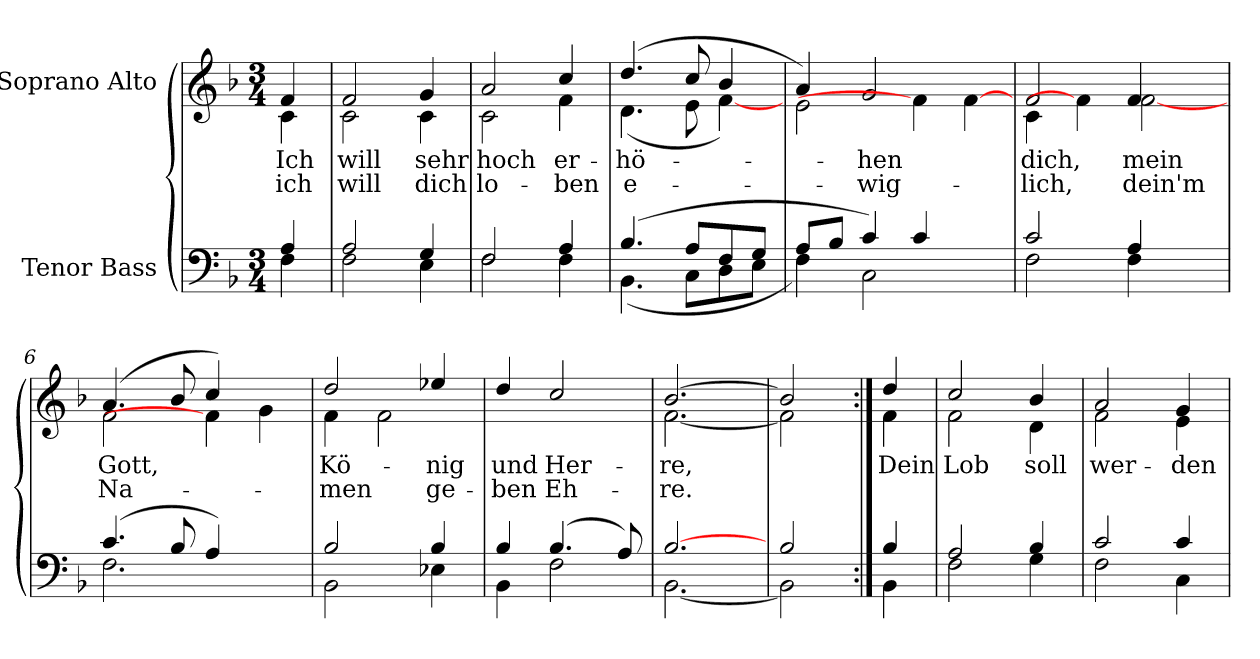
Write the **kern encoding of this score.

**kern	**kern	**text	**text
*part2	*part1	*part1	*part1
*staff2	*staff1	*staff1	*staff1
*I"Tenor Bass	*I"Soprano Alto	*	*
*clefF4	*clefG2	*	*
*k[b-]	*k[b-]	*	*
*F:	*F:	*	*
*M3/4	*M3/4	*	*
=	=	=	=
*^	*	*	*
!	!	!LO:TX:a:cj:t=Cornelius Becker\n(1561-1604)	!	!
!	!	!LO:TX:a:cj:t=Psalm 145, SWV 250	!	!
!	!	!LO:TX:a:cj:t=Heinrich Schütz\n(1585-1672)	!	!
!	!	!	!LO:LY:b	!LO:LY:b
*	*	*^	*	*
4A/	4F\	4f/	4c\	Ich	ich
=1	=1	=1	=1	=1	=1
!	!	!	!	!LO:LY:b	!LO:LY:b
2A/	2F\	2f/	2c\	will	will
!	!	!	!	!LO:LY:b	!LO:LY:b
4G/	4E\	4g/	4c\	sehr	dich
=2	=2	=2	=2	=2	=2
!	!	!	!	!LO:LY:b	!LO:LY:b
2F/	2F\	2a/	2c\	hoch	lo-
!	!	!	!	!LO:LY:b	!LO:LY:b
4A/	4F\	4cc/	4f\	-er-	-ben
=3	=3	=3	=3	=3	=3
!	!	!	!	!LO:LY:b	!LO:LY:b
(>4.B-/	(<4.BB-\	(>4.dd/	(<4.d\	hö-	e-
8A/L	8C\L	8cc/	8e\	.	.
8F/	8D\	4b-/	[4f\)	.	.
8G/J	8E\J	.	.	.	.
=4A	=4A	=4A	=4A	=4A	=4A
8A/L	4F\)	4a/)	2e\	.	.
8B-/J	.	.	.	.	.
!	!	!	!	!LO:LY:b	!LO:LY:b
4c/)	2C\	2g/	.	hen	wig-
4c/	.	.	4f\]	.	.
4ryy	4ryy	4ryy	[4f\	.	.
=5A	=5A	=5A	=5A	=5A	=5A
!	!	!	!	!LO:LY:b	!LO:LY:b
2c/	2F\	2f/	4c\	-dich,	lich,
.	.	.	4f\]	.	.
!	!	!	!	!LO:LY:b	!LO:LY:b
4A/	4F\	4f/	[2f\	mein	dein'm
4ryy	4ryy	4ryy	.	.	.
=6A	=6A	=6A	=6A	=6A	=6A
!	!	!	!	!LO:LY:b	!LO:LY:b
(>4.c/	2.F\	(>4.a/	2f\	Gott,	Na-
8B-/	.	8b-/	.	.	.
4A/)	.	4cc/)	4f\]	.	.
4ryy	4ryy	4ryy	4g\	.	.
=7	=7	=7	=7	=7	=7
!	!	!	!	!LO:LY:b	!LO:LY:b
2B-/	2BB-\	2dd/	4f\	Kö-	-men
.	.	.	2f\	.	.
!	!	!	!	!LO:LY:b	!LO:LY:b
4B-/	4E-X\	4ee-X/	.	nig	ge-
*	*	*v	*v	*	*
=8	=8	=8	=8	=8
!	!	!	!LO:LY:b	!LO:LY:b
4B-/	4BB-\	4dd/	-und	ben
!	!	!	!LO:LY:b	!LO:LY:b
(>4.B-/	2F\	2cc/	Her-	-Eh-
8A/)	.	.	.	.
!!LO:LB:g=z
=9	=9	=9	=9	=9
!	!	!	!LO:LY:b	!LO:LY:b
*	*	*^	*	*
[2.B-/	[2.BB-\	[2.b-/	[2.f\	-re,	re.
=10	=10	=10	=10	=10	=10
2B-/	2BB-\]	2b-/]	2f\]	.	.
=11:|!	=11:|!	=11:|!	=11:|!	=11:|!	=11:|!
!	!	!	!	!LO:LY:b	!
4B-/	4BB-\	4dd/	4f\	Dein	.
=12	=12	=12	=12	=12	=12
!	!	!	!	!LO:LY:b	!
2A/	2F\	2cc/	2f\	Lob	.
!	!	!	!	!LO:LY:b	!
4B-/	4G\	4b-/	4d\	soll	.
=13	=13	=13	=13	=13	=13
!	!	!	!	!LO:LY:b	!
2c/	2F\	2a/	2f\	wer-	.
!	!	!	!	!LO:LY:b	!
4c/	4C\	4g/	4e\	-den	.
*v	*v	*	*	*	*
*	*v	*v	*	*
=	=	=	=
*-	*-	*-	*-
